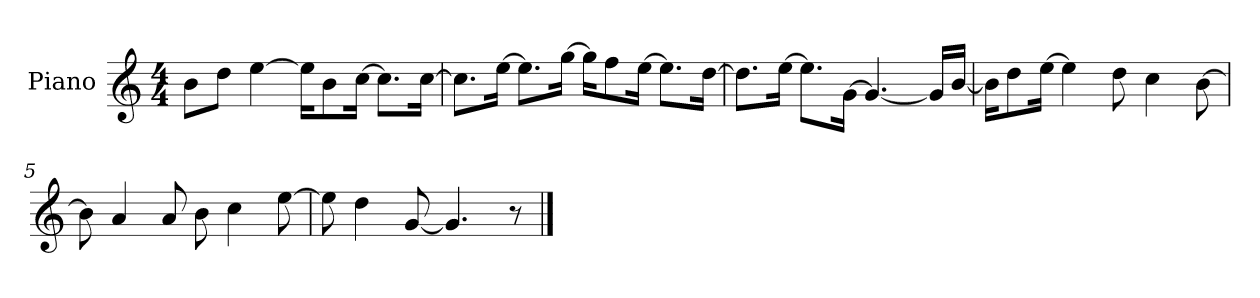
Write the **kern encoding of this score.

**kern
*part1
*staff1
*I"Piano
*I'P-no
*clefG2
*k[]
*M4/4
*MM90
=1
8b\L
8dd\J
[4ee\
16ee\KL]
8b\
[16cc\Jk
8.cc\L]
[16cc\Jk
=2
8.cc\L]
[16ee\Jk
8.ee\L]
[16gg\Jk
16gg\KL]
8ff\
[16ee\Jk
8.ee\L]
[16dd\Jk
=3
8.dd\L]
[16ee\Jk
8.ee\L]
[16g\Jk
4.g/_
16g/LL]
[16b/JJ
=4
16b\KL]
8dd\
[16ee\Jk
4ee\]
8dd\
4cc\
[8b\
!!LO:LB:g=z
=5
8b\]
4a/
8a/
8b\
4cc\
[8ee\
=6
8ee\]
4dd\
[8g/
4.g/]
8r
==
*-
